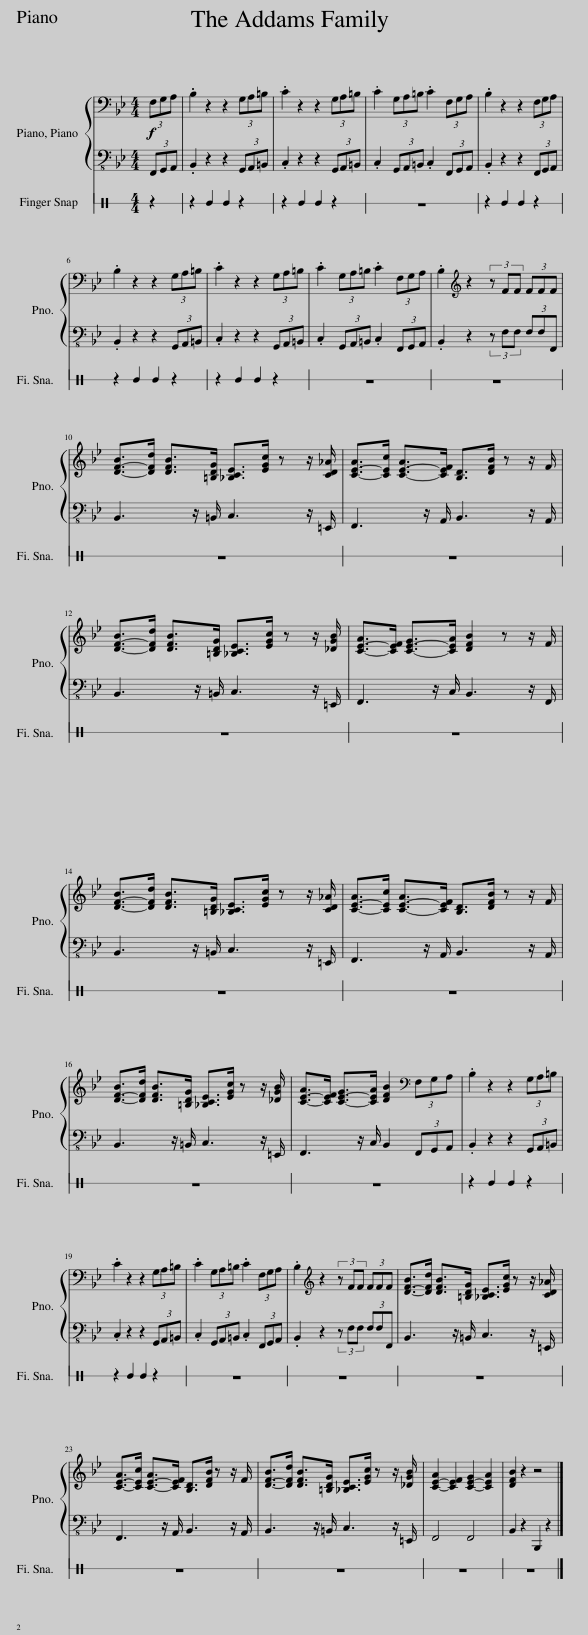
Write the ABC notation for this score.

X:1
%%score { 1 | 2 } 3
L:1/8
M:4/4
I:linebreak $
K:Bb
V:1 bass
V:2 bass-8
V:3 perc stafflines=1
K:none
V:1
!f! (3F,G,A, | .B,2 z2 z2 (3G,A,=B, | .C2 z2 z2 (3G,A,=B, | .C2 (3G,A,=B, .C2 (3F,G,A, | .B,2 z2 z2 (3F,G,A, |$ %5
 .B,2 z2 z2 (3G,A,=B, | .C2 z2 z2 (3G,A,=B, | .C2 (3G,A,=B, .C2 (3F,G,A, | .B,2[K:treble] z2 (3z FF (3FFF |$ [D-F-B]>[DFd] [DFB]>[=B,DG] [_B,CE]>[EGc] z z/ [CD_A]/ | %10
 [C-E-A]>[CEc] [C-E-A]>[CEF] [B,D]>[DFB] z z/ F/ |$ [D-F-B]>[DFd] [DFB]>[=B,DG] [_B,CE]>[EGc] z z/ [_DGB]/ | [C-E-A]>[CEF] [C-E-G]>[CEA] [DFB]2 z z/ F/ |$ [D-F-B]>[DFd] [DFB]>[=B,DG] [_B,CE]>[EGc] z z/ [CD_A]/ | [C-E-A]>[CEc] [C-E-A]>[CEF] [B,D]>[DFB] z z/ F/ |$ %15
 [D-F-B]>[DFd] [DFB]>[=B,DG] [_B,CE]>[EGc] z z/ [_DGB]/ | [C-E-A]>[CEF] [C-E-G]>[CEA] [DFB]2[K:bass] (3F,G,A, | .B,2 z2 z2 (3G,A,=B, |$ .C2 z2 z2 (3G,A,=B, | .C2 (3G,A,=B, .C2 (3F,G,A, | %20
 .B,2[K:treble] z2 (3z FF (3FFF | [D-F-B]>[DFd] [DFB]>[=B,DG] [_B,CE]>[EGc] z z/ [CD_A]/ |$ [C-E-A]>[CEc] [C-E-A]>[CEF] [B,D]>[DFB] z z/ F/ | [D-F-B]>[DFd] [DFB]>[=B,DG] [_B,CE]>[EGc] z z/ [_DGB]/ | [C-E-A]2 [CEF]2 [C-E-G]2 [CEA]2 | %25
 [DFB]2 z2 z4 |] %26
V:2
 (3F,,G,,A,, | .B,,2 z2 z2 (3G,,A,,=B,, | .C,2 z2 z2 (3G,,A,,=B,, | .C,2 (3G,,A,,=B,, .C,2 (3F,,G,,A,, | .B,,2 z2 z2 (3F,,G,,A,, |$ %5
 .B,,2 z2 z2 (3G,,A,,=B,, | .C,2 z2 z2 (3G,,A,,=B,, | .C,2 (3G,,A,,=B,, .C,2 (3F,,G,,A,, | .B,,2 z2 (3z F,F, (3F,F,F,, |$ B,,3 z/ =B,,/ C,3 z/ =E,,/ | %10
 F,,3 z/ A,,/ B,,3 z/ A,,/ |$ B,,3 z/ =B,,/ C,3 z/ =E,,/ | F,,3 z/ C,/ B,,3 z/ F,,/ |$ B,,3 z/ =B,,/ C,3 z/ =E,,/ | F,,3 z/ A,,/ B,,3 z/ A,,/ |$ %15
 B,,3 z/ =B,,/ C,3 z/ =E,,/ | F,,3 z/ C,/ B,,2 (3F,,G,,A,, | .B,,2 z2 z2 (3G,,A,,=B,, |$ .C,2 z2 z2 (3G,,A,,=B,, | .C,2 (3G,,A,,=B,, .C,2 (3F,,G,,A,, | %20
 .B,,2 z2 (3z F,F, (3F,F,F,, | B,,3 z/ =B,,/ C,3 z/ =E,,/ |$ F,,3 z/ A,,/ B,,3 z/ A,,/ | B,,3 z/ =B,,/ C,3 z/ =E,,/ | F,,4 F,,4 | %25
 B,,2 z2 B,,,2 z2 |] %26
V:3
[K:C] z2 | z2 E2 E2 z2 | z2 E2 E2 z2 | z8 | z2 E2 E2 z2 |$ %5
 z2 E2 E2 z2 | z2 E2 E2 z2 | z8 | z8 |$ z8 | %10
 z8 |$ z8 | z8 |$ z8 | z8 |$ %15
 z8 | z8 | z2 E2 E2 z2 |$ z2 E2 E2 z2 | z8 | %20
 z8 | z8 |$ z8 | z8 | z8 | %25
 z8 |] %26
